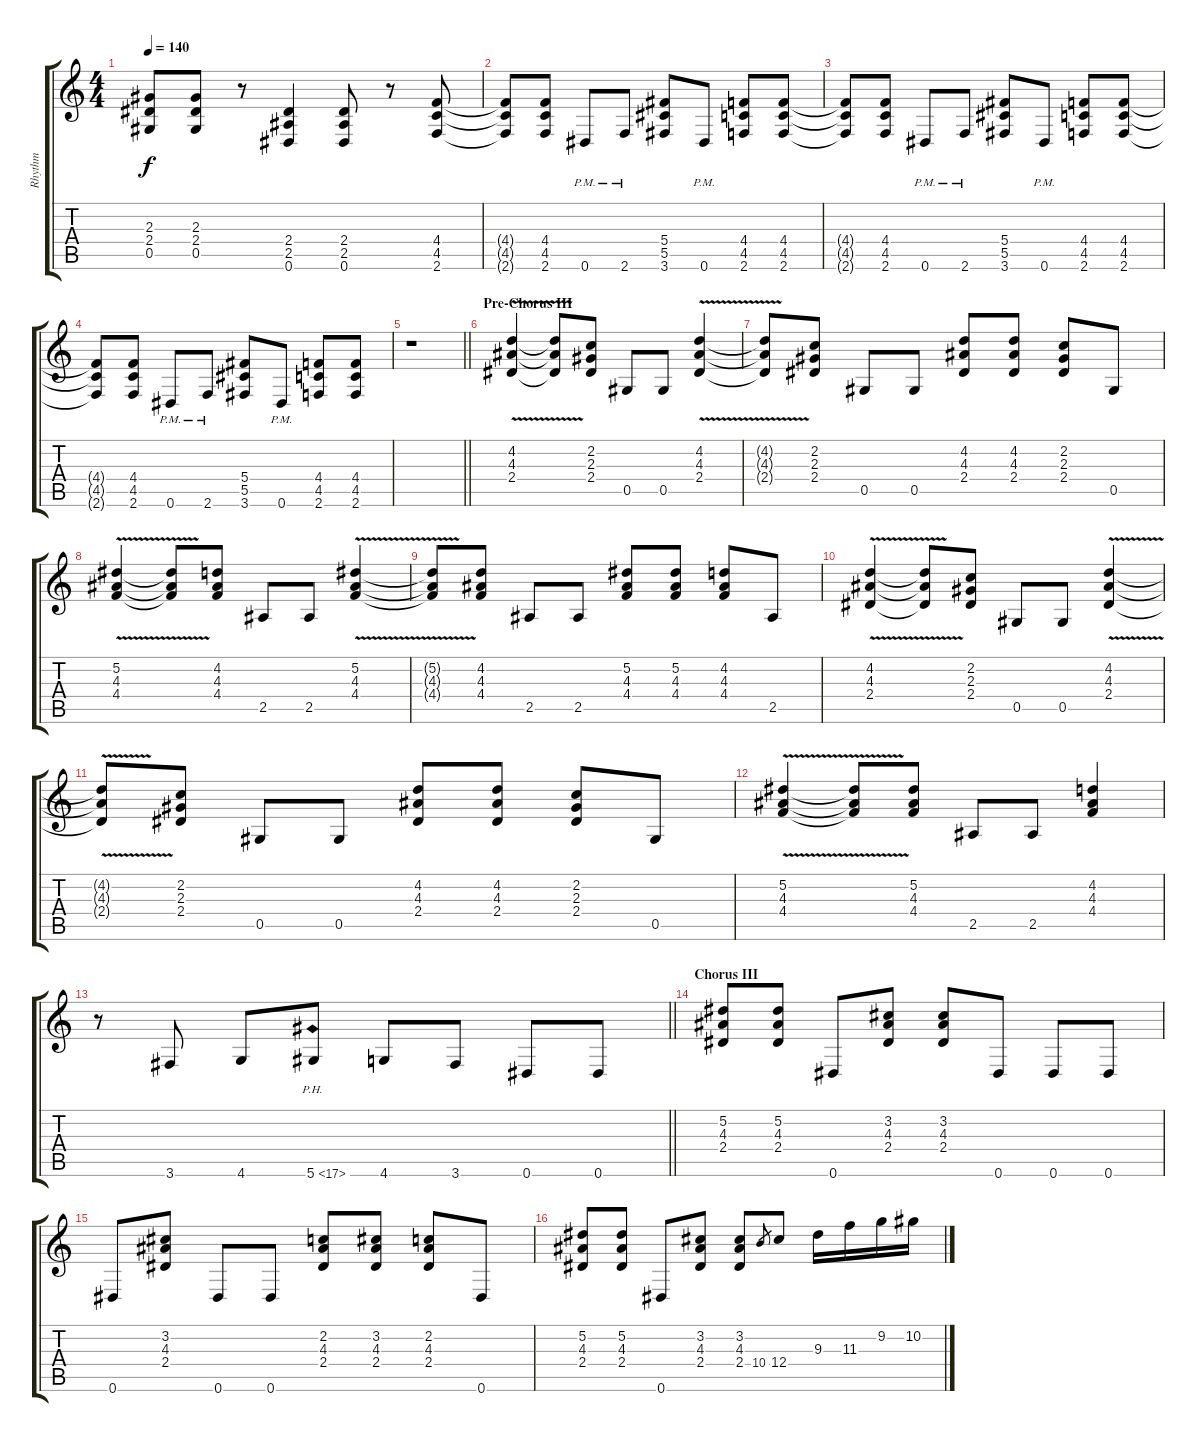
\track ("Rhythm" "Rhythm") {instrument distortionguitar}
\staff {score tabs}
\tuning (Eb4 Bb3 Gb3 Db3 Ab2 Eb2) {hide}
\ts (4 4)
\tempo 140
\clef g2
\ks c
(2.3{t} 2.4{t} 0.5{t}).8{dy f} (2.3 2.4 0.5).8 r.8 (2.4 2.5 0.6).4 (2.4 2.5 0.6).8 r.8 (4.4 4.5 2.6).8 |
(4.4{t} 4.5{t} 2.6{t}).8 (4.4 4.5 2.6).8 0.6{pm}.8 2.6{pm}.8 (5.4 5.5 3.6).8 0.6{pm}.8 (4.4 4.5 2.6).8 (4.4 4.5 2.6).8 |
(4.4{t} 4.5{t} 2.6{t}).8 (4.4 4.5 2.6).8 0.6{pm}.8 2.6{pm}.8 (5.4 5.5 3.6).8 0.6{pm}.8 (4.4 4.5 2.6).8 (4.4 4.5 2.6).8 |
(4.4{t} 4.5{t} 2.6{t}).8 (4.4 4.5 2.6).8 0.6{pm}.8 2.6{pm}.8 (5.4 5.5 3.6).8 0.6{pm}.8 (4.4 4.5 2.6).8 (4.4 4.5 2.6).8 |
\barLineRight lightlight
r.1 |
\section ("" "Pre-Chorus III")
(4.2 4.3{v} 2.4).4 (4.2{t} 4.3{t} 2.4{t}).8 (2.2 2.3 2.4).8 0.5.8 0.5.8 (4.2 4.3{v} 2.4).4 |
(4.2{t} 4.3{t} 2.4{t}).8 (2.2 2.3 2.4).8 0.5.8 0.5.8 (4.2 4.3 2.4).8 (4.2 4.3 2.4).8 (2.2 2.3 2.4).8 0.5.8 |
(5.2 4.3 4.4{v}).4 (5.2{t} 4.3{t} 4.4{t}).8 (4.2 4.3 4.4).8 2.5.8 2.5.8 (5.2 4.3 4.4{v}).4 |
(5.2{t} 4.3{t} 4.4{t}).8 (4.2 4.3 4.4).8 2.5.8 2.5.8 (5.2 4.3 4.4).8 (5.2 4.3 4.4).8 (4.2 4.3 4.4).8 2.5.8 |
(4.2 4.3{v} 2.4).4 (4.2{t} 4.3{t} 2.4{t}).8 (2.2 2.3 2.4).8 0.5.8 0.5.8 (4.2 4.3{v} 2.4).4 |
(4.2{t} 4.3{t} 2.4{t}).8 (2.2 2.3 2.4).8 0.5.8 0.5.8 (4.2 4.3 2.4).8 (4.2 4.3 2.4).8 (2.2 2.3 2.4).8 0.5.8 |
(5.2 4.3{v} 4.4{v}).4 (5.2{t} 4.3{t} 4.4{t}).8 (5.2 4.3 4.4).8 2.5.8 2.5.8 (4.2 4.3 4.4).4 |
\barLineRight lightlight
r.8 3.6.8 4.6.8 5.6{ph 12}.8 4.6.8 3.6.8 0.6.8 0.6.8 |
\section ("" "Chorus III")
(5.2 4.3 2.4).8 (5.2 4.3 2.4).8 0.6.8 (3.2 4.3 2.4).8 (3.2 4.3 2.4).8 0.6.8 0.6.8 0.6.8 |
0.6.8 (3.2 4.3 2.4).8 0.6.8 0.6.8 (2.2 4.3 2.4).8 (3.2 4.3 2.4).8 (2.2 4.3 2.4).8 0.6.8 |
(5.2 4.3 2.4).8 (5.2 4.3 2.4).8 0.6.8 (3.2 4.3 2.4).8 (3.2 4.3 2.4).8 10.4.8{gr} 12.4.8 9.3.16 11.3.16 9.2.16 10.2.16
